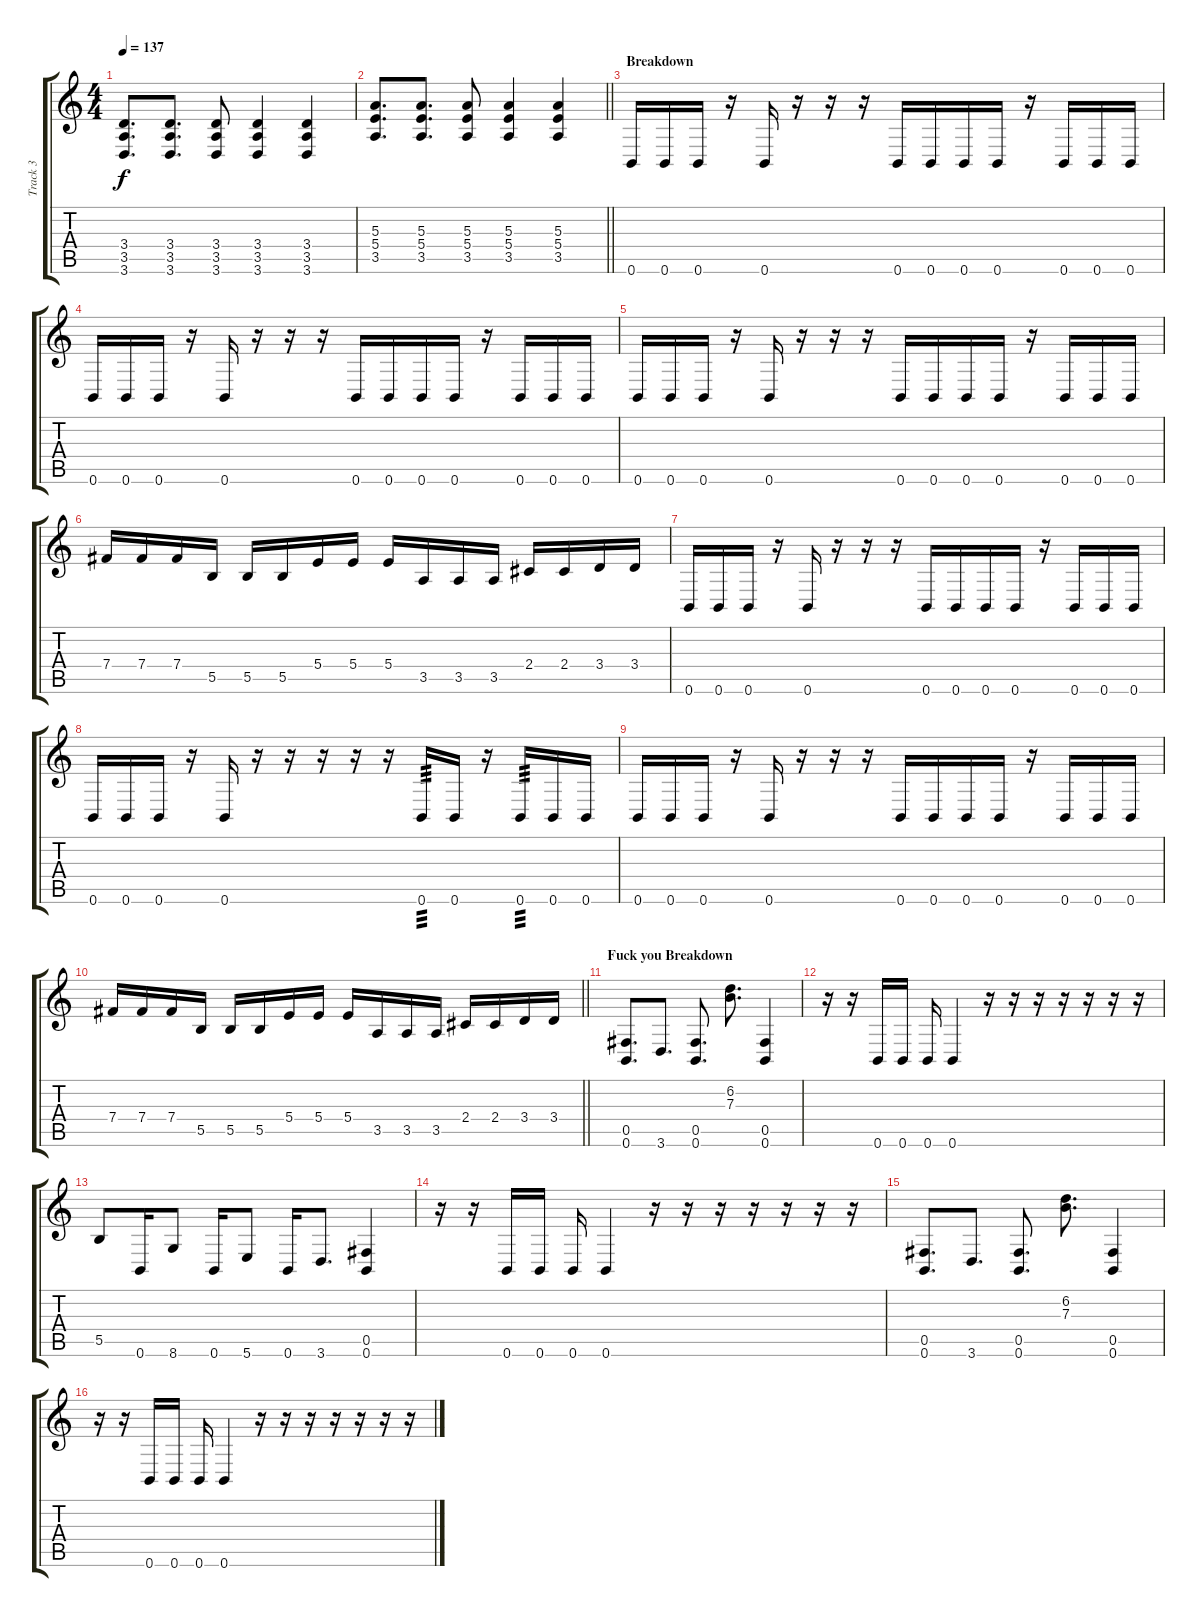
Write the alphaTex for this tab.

\track ("Track 3" "Track 3") {instrument overdrivenguitar}
\staff {score tabs}
\tuning (Db4 Ab3 E3 B2 Gb2 B1) {hide}
\ts (4 4)
\tempo 137
\clef g2
\ks c
(3.4 3.5 3.6).8{d dy f} (3.4 3.5 3.6).8{d} (3.4 3.5 3.6).8 (3.4 3.5 3.6).4 (3.4 3.5 3.6).4 |
\barLineRight lightlight
(5.3 5.4 3.5).8{d} (5.3 5.4 3.5).8{d} (5.3 5.4 3.5).8 (5.3 5.4 3.5).4 (5.3 5.4 3.5).4 |
\section ("" "Breakdown")
0.6.16 0.6.16 0.6.16 r.16 0.6.16 r.16 r.16 r.16 0.6.16 0.6.16 0.6.16 0.6.16 r.16 0.6.16 0.6.16 0.6.16 |
0.6.16 0.6.16 0.6.16 r.16 0.6.16 r.16 r.16 r.16 0.6.16 0.6.16 0.6.16 0.6.16 r.16 0.6.16 0.6.16 0.6.16 |
0.6.16 0.6.16 0.6.16 r.16 0.6.16 r.16 r.16 r.16 0.6.16 0.6.16 0.6.16 0.6.16 r.16 0.6.16 0.6.16 0.6.16 |
7.4.16 7.4.16 7.4.16 5.5.16 5.5.16 5.5.16 5.4.16 5.4.16 5.4.16 3.5.16 3.5.16 3.5.16 2.4.16 2.4.16 3.4.16 3.4.16 |
0.6.16 0.6.16 0.6.16 r.16 0.6.16 r.16 r.16 r.16 0.6.16 0.6.16 0.6.16 0.6.16 r.16 0.6.16 0.6.16 0.6.16 |
0.6.16 0.6.16 0.6.16 r.16 0.6.16 r.16 r.16 r.16 r.16 r.16 0.6.16{tp 3} 0.6.16 r.16 0.6.16{tp 3} 0.6.16 0.6.16 |
0.6.16 0.6.16 0.6.16 r.16 0.6.16 r.16 r.16 r.16 0.6.16 0.6.16 0.6.16 0.6.16 r.16 0.6.16 0.6.16 0.6.16 |
\barLineRight lightlight
7.4.16 7.4.16 7.4.16 5.5.16 5.5.16 5.5.16 5.4.16 5.4.16 5.4.16 3.5.16 3.5.16 3.5.16 2.4.16 2.4.16 3.4.16 3.4.16 |
\section ("" "Fuck you Breakdown")
(0.5 0.6).8{d} 3.6.8{d} (0.5 0.6).8{d} (6.2 7.3).8{d} (0.5 0.6).4 |
r.16 r.16 0.6.16 0.6.16 0.6.16 0.6.4 r.16 r.16 r.16 r.16 r.16 r.16 r.16 |
5.5.8 0.6.16 8.6.8 0.6.16 5.6.8 0.6.16 3.6.8{d} (0.5 0.6).4 |
r.16 r.16 0.6.16 0.6.16 0.6.16 0.6.4 r.16 r.16 r.16 r.16 r.16 r.16 r.16 |
(0.5 0.6).8{d} 3.6.8{d} (0.5 0.6).8{d} (6.2 7.3).8{d} (0.5 0.6).4 |
r.16 r.16 0.6.16 0.6.16 0.6.16 0.6.4 r.16 r.16 r.16 r.16 r.16 r.16 r.16
